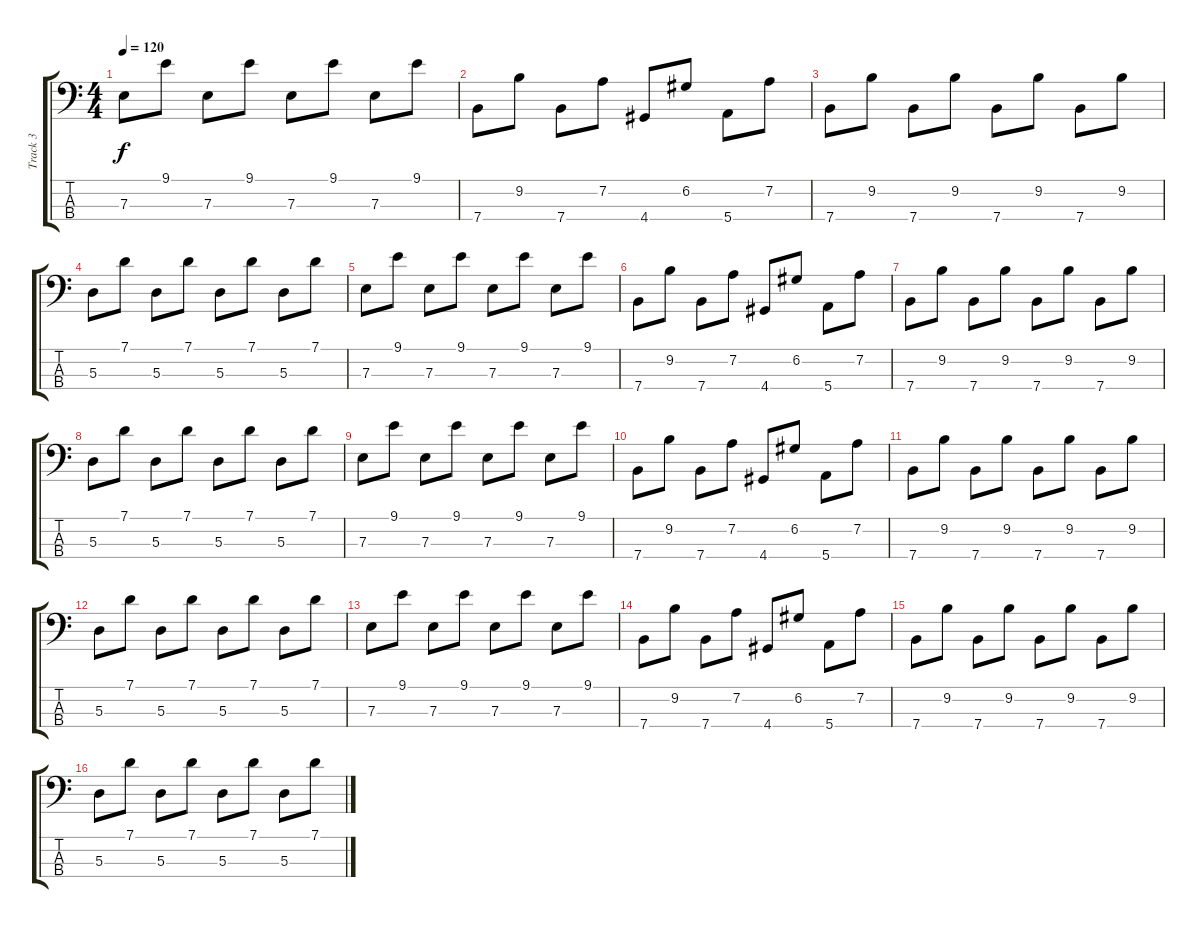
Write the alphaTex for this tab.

\track ("Track 3" "Track 3") {instrument electricbassfinger}
\staff {score tabs}
\tuning (G2 D2 A1 E1) {hide}
\ts (4 4)
\tempo 120
\clef f4
\ks c
7.3.8{dy f} 9.1.8 7.3.8 9.1.8 7.3.8 9.1.8 7.3.8 9.1.8 |
7.4.8 9.2.8 7.4.8 7.2.8 4.4.8 6.2.8 5.4.8 7.2.8 |
7.4.8 9.2.8 7.4.8 9.2.8 7.4.8 9.2.8 7.4.8 9.2.8 |
5.3.8 7.1.8 5.3.8 7.1.8 5.3.8 7.1.8 5.3.8 7.1.8 |
7.3.8 9.1.8 7.3.8 9.1.8 7.3.8 9.1.8 7.3.8 9.1.8 |
7.4.8 9.2.8 7.4.8 7.2.8 4.4.8 6.2.8 5.4.8 7.2.8 |
7.4.8 9.2.8 7.4.8 9.2.8 7.4.8 9.2.8 7.4.8 9.2.8 |
5.3.8 7.1.8 5.3.8 7.1.8 5.3.8 7.1.8 5.3.8 7.1.8 |
7.3.8 9.1.8 7.3.8 9.1.8 7.3.8 9.1.8 7.3.8 9.1.8 |
7.4.8 9.2.8 7.4.8 7.2.8 4.4.8 6.2.8 5.4.8 7.2.8 |
7.4.8 9.2.8 7.4.8 9.2.8 7.4.8 9.2.8 7.4.8 9.2.8 |
5.3.8 7.1.8 5.3.8 7.1.8 5.3.8 7.1.8 5.3.8 7.1.8 |
7.3.8 9.1.8 7.3.8 9.1.8 7.3.8 9.1.8 7.3.8 9.1.8 |
7.4.8 9.2.8 7.4.8 7.2.8 4.4.8 6.2.8 5.4.8 7.2.8 |
7.4.8 9.2.8 7.4.8 9.2.8 7.4.8 9.2.8 7.4.8 9.2.8 |
5.3.8 7.1.8 5.3.8 7.1.8 5.3.8 7.1.8 5.3.8 7.1.8
